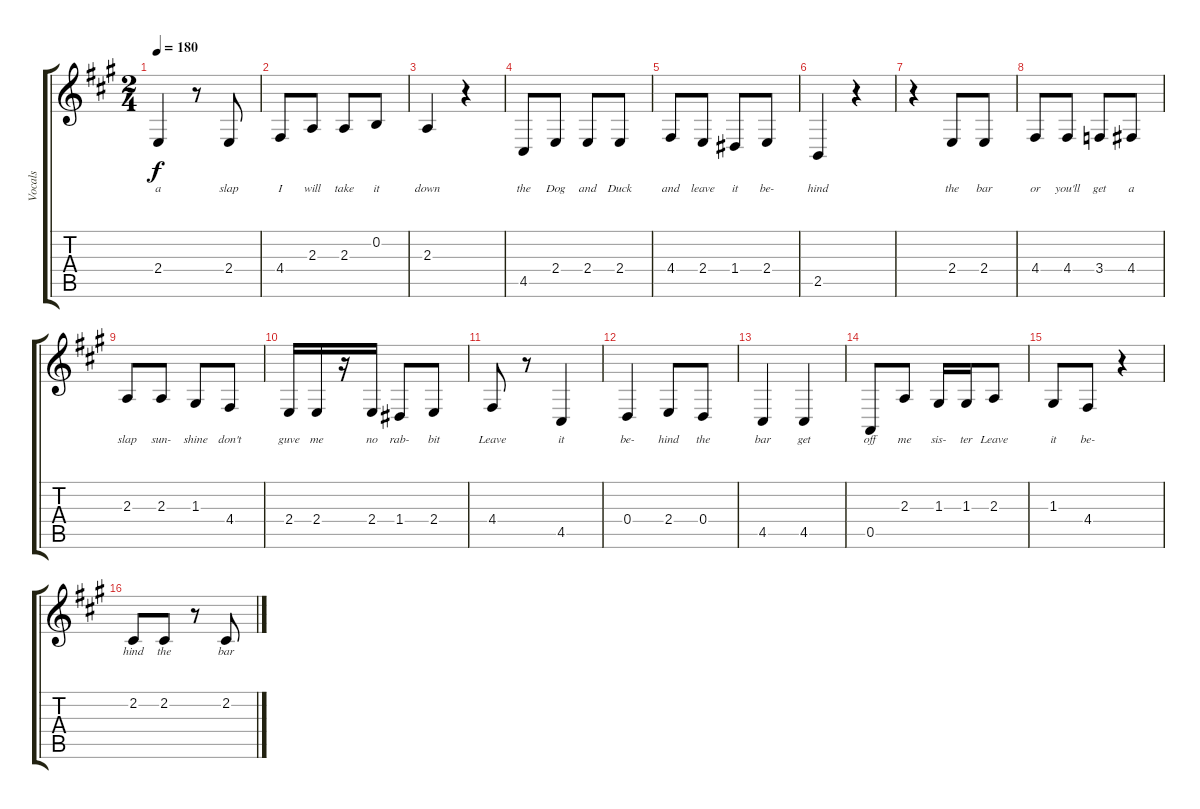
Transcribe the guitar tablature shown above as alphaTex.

\track ("Vocals" "Vocals") {instrument lead6voice}
\staff {score tabs}
\tuning (E4 B3 G3 D3 A2 E2) {hide}
\ts (2 4)
\tempo 180
\clef g2
\ks a
2.4.4{lyrics (0 "a") lyrics (1 "") lyrics (2 "") lyrics (3 "") lyrics (4 "") dy f} r.8 2.4.8{lyrics (0 "slap") lyrics (1 "") lyrics (2 "") lyrics (3 "") lyrics (4 "")} |
4.4.8{lyrics (0 "I") lyrics (1 "") lyrics (2 "") lyrics (3 "") lyrics (4 "")} 2.3.8{lyrics (0 "will") lyrics (1 "") lyrics (2 "") lyrics (3 "") lyrics (4 "")} 2.3.8{lyrics (0 "take") lyrics (1 "") lyrics (2 "") lyrics (3 "") lyrics (4 "")} 0.2.8{lyrics (0 "it") lyrics (1 "") lyrics (2 "") lyrics (3 "") lyrics (4 "")} |
2.3.4{lyrics (0 "down") lyrics (1 "") lyrics (2 "") lyrics (3 "") lyrics (4 "")} r.4 |
4.5.8{lyrics (0 "the") lyrics (1 "") lyrics (2 "") lyrics (3 "") lyrics (4 "")} 2.4.8{lyrics (0 "Dog") lyrics (1 "") lyrics (2 "") lyrics (3 "") lyrics (4 "")} 2.4.8{lyrics (0 "and") lyrics (1 "") lyrics (2 "") lyrics (3 "") lyrics (4 "")} 2.4.8{lyrics (0 "Duck") lyrics (1 "") lyrics (2 "") lyrics (3 "") lyrics (4 "")} |
4.4.8{lyrics (0 "and") lyrics (1 "") lyrics (2 "") lyrics (3 "") lyrics (4 "")} 2.4.8{lyrics (0 "leave") lyrics (1 "") lyrics (2 "") lyrics (3 "") lyrics (4 "")} 1.4.8{lyrics (0 "it") lyrics (1 "") lyrics (2 "") lyrics (3 "") lyrics (4 "")} 2.4.8{lyrics (0 "be-") lyrics (1 "") lyrics (2 "") lyrics (3 "") lyrics (4 "")} |
2.5.4{lyrics (0 "hind") lyrics (1 "") lyrics (2 "") lyrics (3 "") lyrics (4 "")} r.4 |
r.4 2.4.8{lyrics (0 "the") lyrics (1 "") lyrics (2 "") lyrics (3 "") lyrics (4 "")} 2.4.8{lyrics (0 "bar") lyrics (1 "") lyrics (2 "") lyrics (3 "") lyrics (4 "")} |
4.4.8{lyrics (0 "or") lyrics (1 "") lyrics (2 "") lyrics (3 "") lyrics (4 "")} 4.4.8{lyrics (0 "you'll") lyrics (1 "") lyrics (2 "") lyrics (3 "") lyrics (4 "")} 3.4.8{lyrics (0 "get") lyrics (1 "") lyrics (2 "") lyrics (3 "") lyrics (4 "")} 4.4.8{lyrics (0 "a") lyrics (1 "") lyrics (2 "") lyrics (3 "") lyrics (4 "")} |
2.3.8{lyrics (0 "slap") lyrics (1 "") lyrics (2 "") lyrics (3 "") lyrics (4 "")} 2.3.8{lyrics (0 "sun-") lyrics (1 "") lyrics (2 "") lyrics (3 "") lyrics (4 "")} 1.3.8{lyrics (0 "shine") lyrics (1 "") lyrics (2 "") lyrics (3 "") lyrics (4 "")} 4.4.8{lyrics (0 "don't") lyrics (1 "") lyrics (2 "") lyrics (3 "") lyrics (4 "")} |
2.4.16{lyrics (0 "guve") lyrics (1 "") lyrics (2 "") lyrics (3 "") lyrics (4 "")} 2.4.16{lyrics (0 "me") lyrics (1 "") lyrics (2 "") lyrics (3 "") lyrics (4 "")} r.16 2.4.16{lyrics (0 "no") lyrics (1 "") lyrics (2 "") lyrics (3 "") lyrics (4 "")} 1.4.8{lyrics (0 "rab-") lyrics (1 "") lyrics (2 "") lyrics (3 "") lyrics (4 "")} 2.4.8{lyrics (0 "bit") lyrics (1 "") lyrics (2 "") lyrics (3 "") lyrics (4 "")} |
4.4.8{lyrics (0 "Leave") lyrics (1 "") lyrics (2 "") lyrics (3 "") lyrics (4 "")} r.8 4.5.4{lyrics (0 "it") lyrics (1 "") lyrics (2 "") lyrics (3 "") lyrics (4 "")} |
0.4.4{lyrics (0 "be-") lyrics (1 "") lyrics (2 "") lyrics (3 "") lyrics (4 "")} 2.4.8{lyrics (0 "hind") lyrics (1 "") lyrics (2 "") lyrics (3 "") lyrics (4 "")} 0.4.8{lyrics (0 "the") lyrics (1 "") lyrics (2 "") lyrics (3 "") lyrics (4 "")} |
4.5.4{lyrics (0 "bar") lyrics (1 "") lyrics (2 "") lyrics (3 "") lyrics (4 "")} 4.5.4{lyrics (0 "get") lyrics (1 "") lyrics (2 "") lyrics (3 "") lyrics (4 "")} |
0.5.8{lyrics (0 "off") lyrics (1 "") lyrics (2 "") lyrics (3 "") lyrics (4 "")} 2.3.8{lyrics (0 "me") lyrics (1 "") lyrics (2 "") lyrics (3 "") lyrics (4 "")} 1.3.16{lyrics (0 "sis-") lyrics (1 "") lyrics (2 "") lyrics (3 "") lyrics (4 "")} 1.3.16{lyrics (0 "ter") lyrics (1 "") lyrics (2 "") lyrics (3 "") lyrics (4 "")} 2.3.8{lyrics (0 "Leave") lyrics (1 "") lyrics (2 "") lyrics (3 "") lyrics (4 "")} |
1.3.8{lyrics (0 "it") lyrics (1 "") lyrics (2 "") lyrics (3 "") lyrics (4 "")} 4.4.8{lyrics (0 "be-") lyrics (1 "") lyrics (2 "") lyrics (3 "") lyrics (4 "")} r.4 |
2.2.8{lyrics (0 "hind") lyrics (1 "") lyrics (2 "") lyrics (3 "") lyrics (4 "")} 2.2.8{lyrics (0 "the") lyrics (1 "") lyrics (2 "") lyrics (3 "") lyrics (4 "")} r.8 2.2.8{lyrics (0 "bar") lyrics (1 "") lyrics (2 "") lyrics (3 "") lyrics (4 "")}
